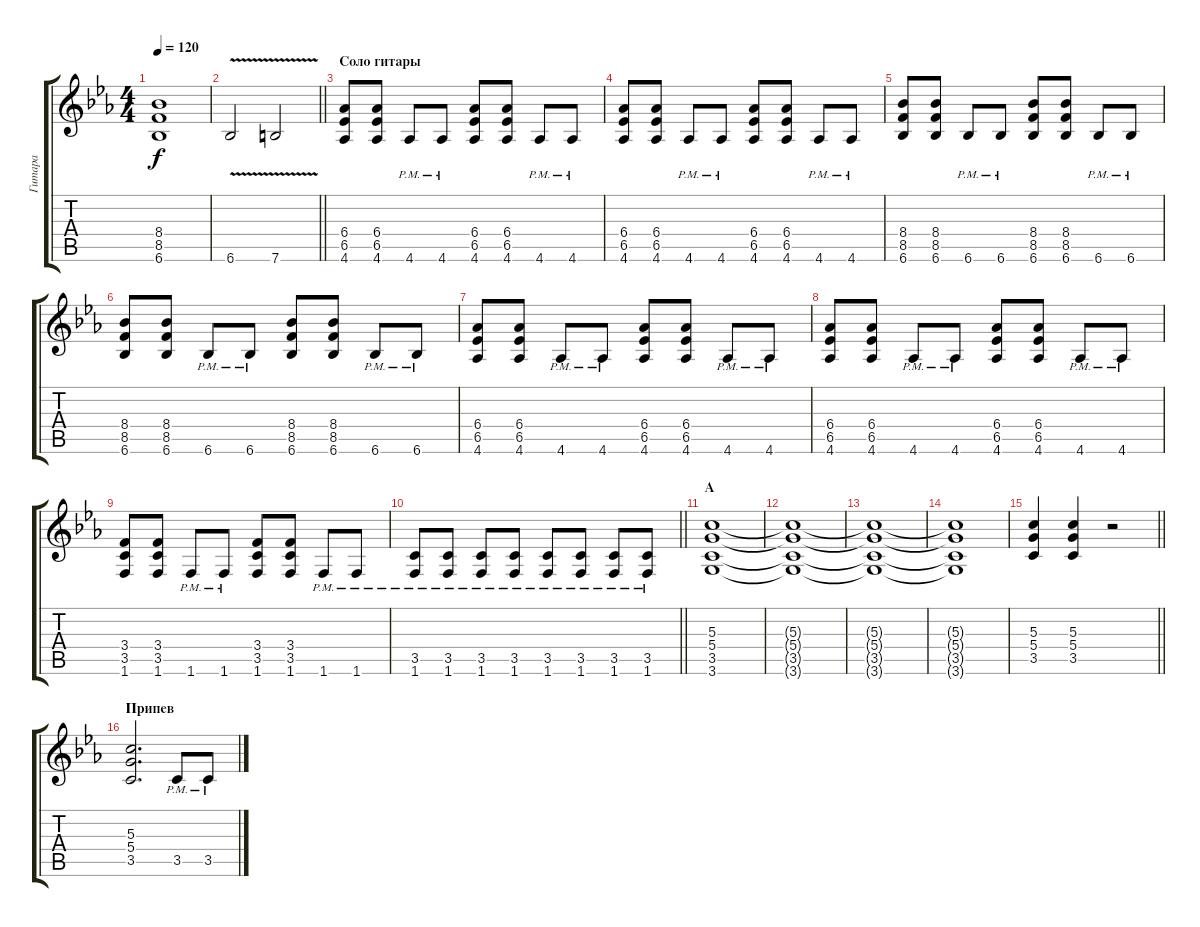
\track ("Гитара" "Гитара") {instrument distortionguitar}
\staff {score tabs}
\tuning (E4 B3 G3 D3 A2 E2) {hide}
\ts (4 4)
\tempo 120
\clef g2
\ks cminor
(8.4 8.5 6.6).1{dy f} |
\barLineRight lightlight
6.6{v}.2 7.6{v}.2 |
\section ("" "Соло гитары")
(6.4 6.5 4.6).8 (6.4 6.5 4.6).8 4.6{pm}.8 4.6{pm}.8 (6.4 6.5 4.6).8 (6.4 6.5 4.6).8 4.6{pm}.8 4.6{pm}.8 |
(6.4 6.5 4.6).8 (6.4 6.5 4.6).8 4.6{pm}.8 4.6{pm}.8 (6.4 6.5 4.6).8 (6.4 6.5 4.6).8 4.6{pm}.8 4.6{pm}.8 |
(8.4 8.5 6.6).8 (8.4 8.5 6.6).8 6.6{pm}.8 6.6{pm}.8 (8.4 8.5 6.6).8 (8.4 8.5 6.6).8 6.6{pm}.8 6.6{pm}.8 |
(8.4 8.5 6.6).8 (8.4 8.5 6.6).8 6.6{pm}.8 6.6{pm}.8 (8.4 8.5 6.6).8 (8.4 8.5 6.6).8 6.6{pm}.8 6.6{pm}.8 |
(6.4 6.5 4.6).8 (6.4 6.5 4.6).8 4.6{pm}.8 4.6{pm}.8 (6.4 6.5 4.6).8 (6.4 6.5 4.6).8 4.6{pm}.8 4.6{pm}.8 |
(6.4 6.5 4.6).8 (6.4 6.5 4.6).8 4.6{pm}.8 4.6{pm}.8 (6.4 6.5 4.6).8 (6.4 6.5 4.6).8 4.6{pm}.8 4.6{pm}.8 |
(3.4 3.5 1.6).8 (3.4 3.5 1.6).8 1.6{pm}.8 1.6{pm}.8 (3.4 3.5 1.6).8 (3.4 3.5 1.6).8 1.6{pm}.8 1.6{pm}.8 |
\barLineRight lightlight
(3.5{pm} 1.6{pm}).8 (3.5{pm} 1.6{pm}).8 (3.5{pm} 1.6{pm}).8 (3.5{pm} 1.6{pm}).8 (3.5{pm} 1.6{pm}).8 (3.5{pm} 1.6{pm}).8 (3.5{pm} 1.6{pm}).8 (3.5{pm} 1.6{pm}).8 |
\section ("" "А")
(5.3 5.4 3.5 3.6).1{volume 0} |
(5.3{t} 5.4{t} 3.5{t} 3.6{t}).1 |
(5.3{t} 5.4{t} 3.5{t} 3.6{t}).1 |
(5.3{t} 5.4{t} 3.5{t} 3.6{t}).1 |
\barLineRight lightlight
(5.3 5.4 3.5).4{volume 13} (5.3 5.4 3.5).4 r.2 |
\section ("" "Припев")
(5.3 5.4 3.5).2{d} 3.5{pm}.8 3.5{pm}.8
